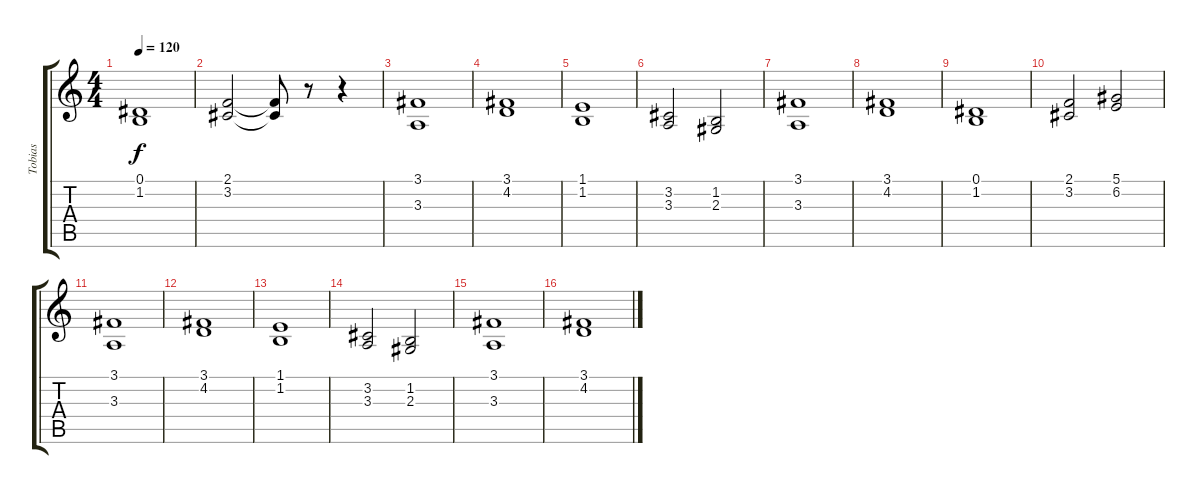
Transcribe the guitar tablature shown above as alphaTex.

\track ("Tobias" "Tobias") {instrument stringensemble1}
\staff {score tabs}
\tuning (Eb4 Bb3 Gb3 Db3 Ab2 Eb2) {hide}
\ts (4 4)
\tempo 120
\clef g2
\ks c
(0.1 1.2).1{dy f} |
(2.1 3.2).2 (2.1{t} 3.2{t}).8 r.8 r.4 |
(3.1 3.3).1 |
(3.1 4.2).1 |
(1.1 1.2).1 |
(3.2 3.3).2 (1.2 2.3).2 |
(3.1 3.3).1 |
(3.1 4.2).1 |
(0.1 1.2).1 |
(2.1 3.2).2 (5.1 6.2).2 |
(3.1 3.3).1 |
(3.1 4.2).1 |
(1.1 1.2).1 |
(3.2 3.3).2 (1.2 2.3).2 |
(3.1 3.3).1 |
(3.1 4.2).1
